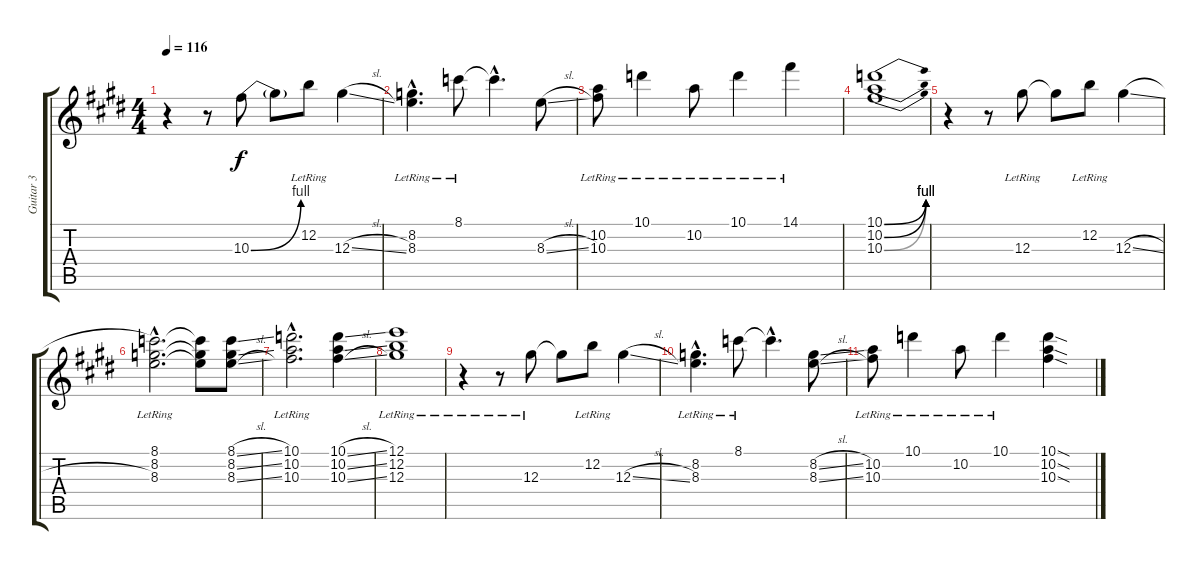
\track ("Guitar 3" "Guitar 3") {instrument electricguitarjazz}
\staff {score tabs}
\tuning (E4 B3 Ab3 E3 B2 E2) {hide}
\ts (4 4)
\tempo 116
\clef g2
\ks e
r.4{dy f} r.8 10.3{be (bend 0 0 60 4)}.8 10.3{t}.8 12.2{lr}.8 12.3{sl}.4 |
(8.2{hac lr} 8.3{hac lr}).4{d} 8.1{lr}.8 8.1{hac t}.4{d} 8.3{sl}.8 |
(10.2{lr} 10.3{lr}).8 10.1{lr}.4 10.2{lr}.8 10.1{lr}.4 14.1{lr}.4 |
(10.1{be (bend 0 0 60 4)} 10.2{be (bend 0 0 60 4)} 10.3{be (bend 0 0 60 4)}).1 |
r.4 r.8 12.3{lr}.8 12.3{t}.8 12.2{lr}.8 12.3{sl}.4 |
(8.1{hac lr} 8.2{hac lr} 8.3{hac lr}).2{d} (8.1{t} 8.2{t} 8.3{t}).8 (8.1{sl} 8.2{sl} 8.3{sl}).8 |
(10.1{hac lr} 10.2{hac lr} 10.3{hac lr}).2{d} (10.1{sl} 10.2{sl} 10.3{sl}).4 |
(12.1{lr} 12.2{lr} 12.3{lr}).1 |
r.4 r.8 12.3{lr}.8 12.3{t}.8 12.2{lr}.8 12.3{sl}.4 |
(8.2{hac lr} 8.3{hac lr}).4{d} 8.1{lr}.8 8.1{hac t}.4{d} (8.2{sl} 8.3{sl}).8 |
(10.2{lr} 10.3{lr}).8 10.1{lr}.4 10.2{lr}.8 10.1{lr}.4 (10.1{sod} 10.2{sod} 10.3{sod}).4
